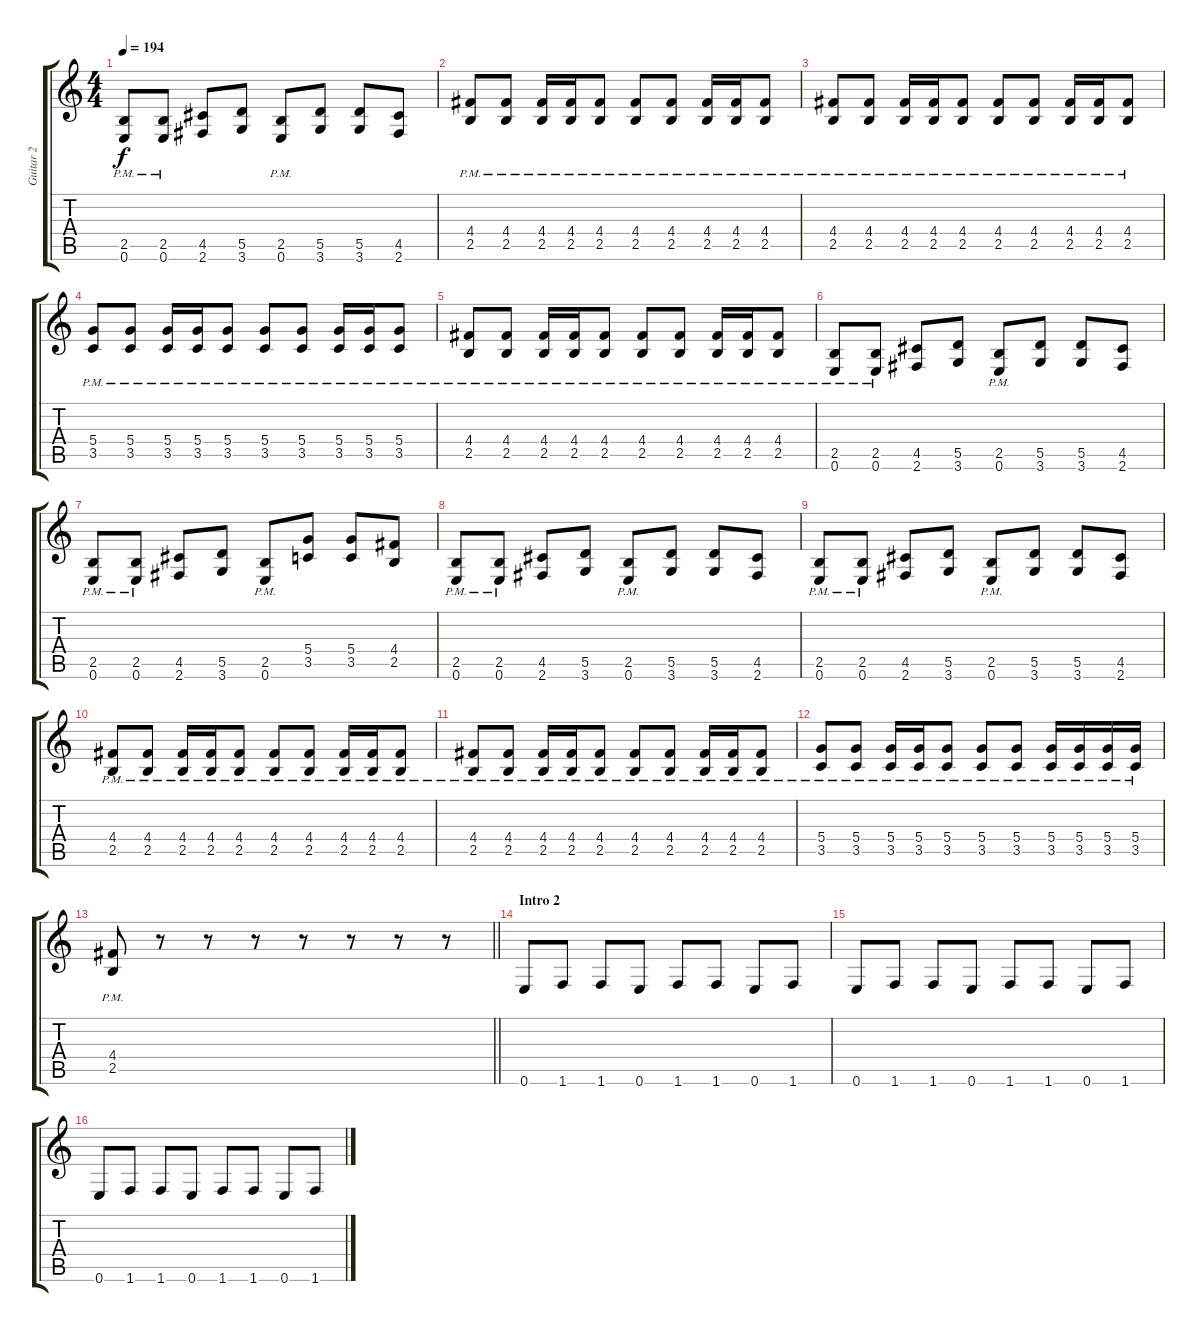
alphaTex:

\track ("Guitar 2" "Guitar 2") {instrument overdrivenguitar}
\staff {score tabs}
\tuning (E4 B3 G3 D3 A2 E2) {hide}
\ts (4 4)
\tempo 194
\clef g2
\ks c
(2.5{pm} 0.6{pm}).8{dy f} (2.5{pm} 0.6{pm}).8 (4.5 2.6).8 (5.5 3.6).8 (2.5{pm} 0.6{pm}).8 (5.5 3.6).8 (5.5 3.6).8 (4.5 2.6).8 |
(4.4{pm} 2.5{pm}).8 (4.4{pm} 2.5{pm}).8 (4.4{pm} 2.5{pm}).16 (4.4{pm} 2.5{pm}).16 (4.4{pm} 2.5{pm}).8 (4.4{pm} 2.5{pm}).8 (4.4{pm} 2.5{pm}).8 (4.4{pm} 2.5{pm}).16 (4.4{pm} 2.5{pm}).16 (4.4{pm} 2.5{pm}).8 |
(4.4{pm} 2.5{pm}).8 (4.4{pm} 2.5{pm}).8 (4.4{pm} 2.5{pm}).16 (4.4{pm} 2.5{pm}).16 (4.4{pm} 2.5{pm}).8 (4.4{pm} 2.5{pm}).8 (4.4{pm} 2.5{pm}).8 (4.4{pm} 2.5{pm}).16 (4.4{pm} 2.5{pm}).16 (4.4{pm} 2.5{pm}).8 |
(5.4{pm} 3.5{pm}).8 (5.4{pm} 3.5{pm}).8 (5.4{pm} 3.5{pm}).16 (5.4{pm} 3.5{pm}).16 (5.4{pm} 3.5{pm}).8 (5.4{pm} 3.5{pm}).8 (5.4{pm} 3.5{pm}).8 (5.4{pm} 3.5{pm}).16 (5.4{pm} 3.5{pm}).16 (5.4{pm} 3.5{pm}).8 |
(4.4{pm} 2.5{pm}).8 (4.4{pm} 2.5{pm}).8 (4.4{pm} 2.5{pm}).16 (4.4{pm} 2.5{pm}).16 (4.4{pm} 2.5{pm}).8 (4.4{pm} 2.5{pm}).8 (4.4{pm} 2.5{pm}).8 (4.4{pm} 2.5{pm}).16 (4.4{pm} 2.5{pm}).16 (4.4{pm} 2.5{pm}).8 |
(2.5{pm} 0.6{pm}).8 (2.5{pm} 0.6{pm}).8 (4.5 2.6).8 (5.5 3.6).8 (2.5{pm} 0.6{pm}).8 (5.5 3.6).8 (5.5 3.6).8 (4.5 2.6).8 |
(2.5{pm} 0.6{pm}).8 (2.5{pm} 0.6{pm}).8 (4.5 2.6).8 (5.5 3.6).8 (2.5{pm} 0.6{pm}).8 (5.4 3.5).8 (5.4 3.5).8 (4.4 2.5).8 |
(2.5{pm} 0.6{pm}).8 (2.5{pm} 0.6{pm}).8 (4.5 2.6).8 (5.5 3.6).8 (2.5{pm} 0.6{pm}).8 (5.5 3.6).8 (5.5 3.6).8 (4.5 2.6).8 |
(2.5{pm} 0.6{pm}).8 (2.5{pm} 0.6{pm}).8 (4.5 2.6).8 (5.5 3.6).8 (2.5{pm} 0.6{pm}).8 (5.5 3.6).8 (5.5 3.6).8 (4.5 2.6).8 |
(4.4{pm} 2.5{pm}).8 (4.4{pm} 2.5{pm}).8 (4.4{pm} 2.5{pm}).16 (4.4{pm} 2.5{pm}).16 (4.4{pm} 2.5{pm}).8 (4.4{pm} 2.5{pm}).8 (4.4{pm} 2.5{pm}).8 (4.4{pm} 2.5{pm}).16 (4.4{pm} 2.5{pm}).16 (4.4{pm} 2.5{pm}).8 |
(4.4{pm} 2.5{pm}).8 (4.4{pm} 2.5{pm}).8 (4.4{pm} 2.5{pm}).16 (4.4{pm} 2.5{pm}).16 (4.4{pm} 2.5{pm}).8 (4.4{pm} 2.5{pm}).8 (4.4{pm} 2.5{pm}).8 (4.4{pm} 2.5{pm}).16 (4.4{pm} 2.5{pm}).16 (4.4{pm} 2.5{pm}).8 |
(5.4{pm} 3.5{pm}).8 (5.4{pm} 3.5{pm}).8 (5.4{pm} 3.5{pm}).16 (5.4{pm} 3.5{pm}).16 (5.4{pm} 3.5{pm}).8 (5.4{pm} 3.5{pm}).8 (5.4{pm} 3.5{pm}).8 (5.4{pm} 3.5{pm}).16 (5.4{pm} 3.5{pm}).16 (5.4{pm} 3.5{pm}).16 (5.4{pm} 3.5{pm}).16 |
\barLineRight lightlight
(4.4{pm} 2.5{pm}).8 r.8 r.8 r.8 r.8 r.8 r.8 r.8 |
\section ("" "Intro 2")
0.6.8 1.6.8 1.6.8 0.6.8 1.6.8 1.6.8 0.6.8 1.6.8 |
0.6.8 1.6.8 1.6.8 0.6.8 1.6.8 1.6.8 0.6.8 1.6.8 |
0.6.8 1.6.8 1.6.8 0.6.8 1.6.8 1.6.8 0.6.8 1.6.8
